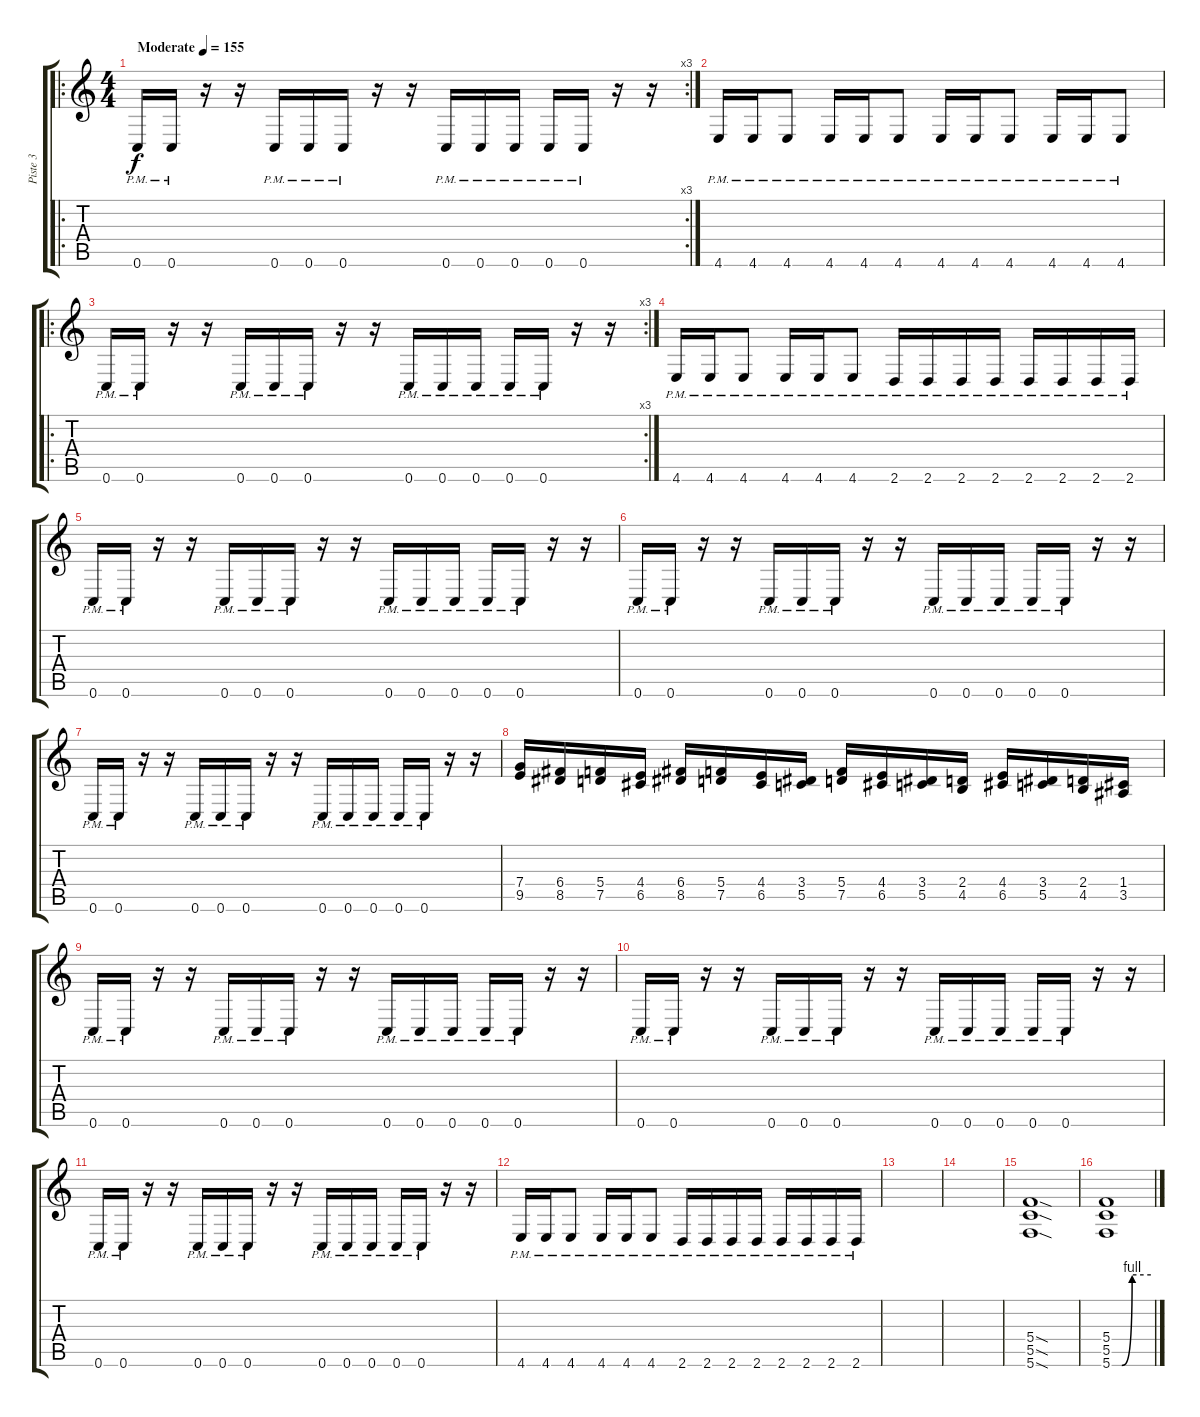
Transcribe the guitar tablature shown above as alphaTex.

\track ("Piste 3" "Piste 3") {instrument distortionguitar}
\staff {score tabs}
\tuning (D4 A3 F3 C3 G2 C2) {hide}
\ro
\rc 3
\ts (4 4)
\tempo (155 "Moderate")
\clef g2
\ks c
0.6{pm}.16{dy f instrument distortionguitar} 0.6{pm}.16 r.16 r.16 0.6{pm}.16 0.6{pm}.16 0.6{pm}.16 r.16 r.16 0.6{pm}.16 0.6{pm}.16 0.6{pm}.16 0.6{pm}.16 0.6{pm}.16 r.16 r.16 |
4.6{pm}.16 4.6{pm}.16 4.6{pm}.8 4.6{pm}.16 4.6{pm}.16 4.6{pm}.8 4.6{pm}.16 4.6{pm}.16 4.6{pm}.8 4.6{pm}.16 4.6{pm}.16 4.6{pm}.8 |
\ro
\rc 3
0.6{pm}.16 0.6{pm}.16 r.16 r.16 0.6{pm}.16 0.6{pm}.16 0.6{pm}.16 r.16 r.16 0.6{pm}.16 0.6{pm}.16 0.6{pm}.16 0.6{pm}.16 0.6{pm}.16 r.16 r.16 |
4.6{pm}.16 4.6{pm}.16 4.6{pm}.8 4.6{pm}.16 4.6{pm}.16 4.6{pm}.8 2.6{pm}.16 2.6{pm}.16 2.6{pm}.16 2.6{pm}.16 2.6{pm}.16 2.6{pm}.16 2.6{pm}.16 2.6{pm}.16 |
0.6{pm}.16 0.6{pm}.16 r.16 r.16 0.6{pm}.16 0.6{pm}.16 0.6{pm}.16 r.16 r.16 0.6{pm}.16 0.6{pm}.16 0.6{pm}.16 0.6{pm}.16 0.6{pm}.16 r.16 r.16 |
0.6{pm}.16 0.6{pm}.16 r.16 r.16 0.6{pm}.16 0.6{pm}.16 0.6{pm}.16 r.16 r.16 0.6{pm}.16 0.6{pm}.16 0.6{pm}.16 0.6{pm}.16 0.6{pm}.16 r.16 r.16 |
0.6{pm}.16 0.6{pm}.16 r.16 r.16 0.6{pm}.16 0.6{pm}.16 0.6{pm}.16 r.16 r.16 0.6{pm}.16 0.6{pm}.16 0.6{pm}.16 0.6{pm}.16 0.6{pm}.16 r.16 r.16 |
(7.4 9.5).16 (6.4 8.5).16 (5.4 7.5).16 (4.4 6.5).16 (6.4 8.5).16 (5.4 7.5).16 (4.4 6.5).16 (3.4 5.5).16 (5.4 7.5).16 (4.4 6.5).16 (3.4 5.5).16 (2.4 4.5).16 (4.4 6.5).16 (3.4 5.5).16 (2.4 4.5).16 (1.4 3.5).16 |
0.6{pm}.16 0.6{pm}.16 r.16 r.16 0.6{pm}.16 0.6{pm}.16 0.6{pm}.16 r.16 r.16 0.6{pm}.16 0.6{pm}.16 0.6{pm}.16 0.6{pm}.16 0.6{pm}.16 r.16 r.16 |
0.6{pm}.16 0.6{pm}.16 r.16 r.16 0.6{pm}.16 0.6{pm}.16 0.6{pm}.16 r.16 r.16 0.6{pm}.16 0.6{pm}.16 0.6{pm}.16 0.6{pm}.16 0.6{pm}.16 r.16 r.16 |
0.6{pm}.16 0.6{pm}.16 r.16 r.16 0.6{pm}.16 0.6{pm}.16 0.6{pm}.16 r.16 r.16 0.6{pm}.16 0.6{pm}.16 0.6{pm}.16 0.6{pm}.16 0.6{pm}.16 r.16 r.16 |
4.6{pm}.16 4.6{pm}.16 4.6{pm}.8 4.6{pm}.16 4.6{pm}.16 4.6{pm}.8 2.6{pm}.16 2.6{pm}.16 2.6{pm}.16 2.6{pm}.16 2.6{pm}.16 2.6{pm}.16 2.6{pm}.16 2.6{pm}.16 |
|
|
(5.4{sod} 5.5{sod} 5.6{sod}).1 |
(5.4 5.5 5.6{be (custom 0 0 15 0 31 4 60 4)}).1
